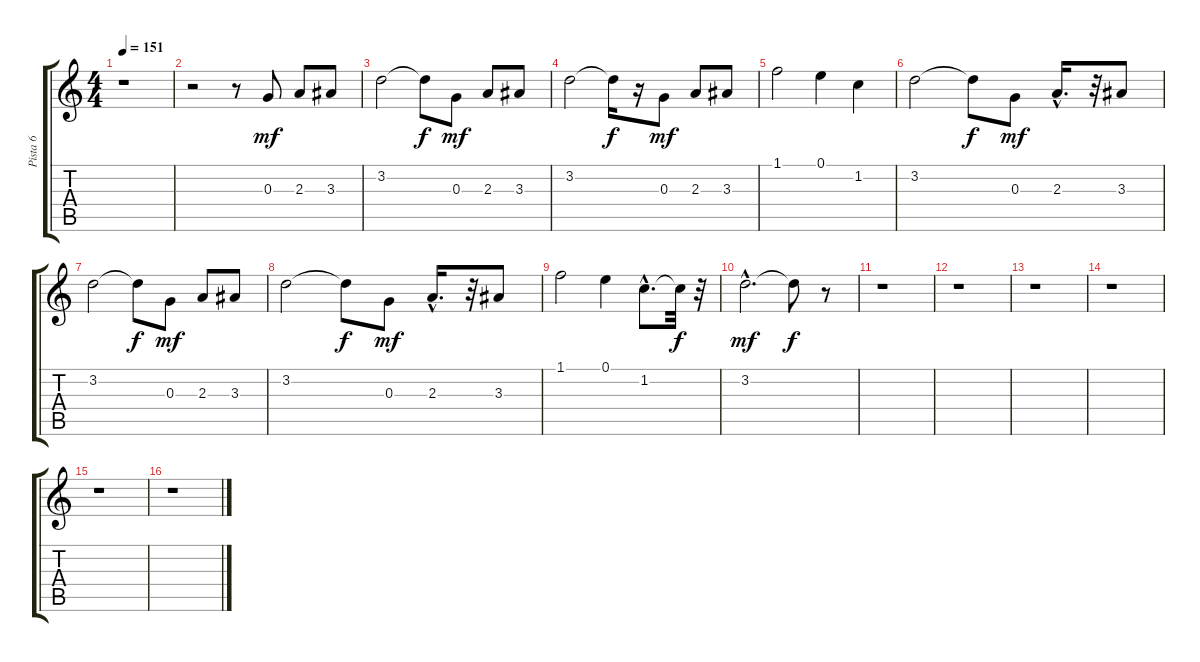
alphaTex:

\track ("Pista 6" "Pista 6") {instrument distortionguitar}
\staff {score tabs}
\tuning (E4 B3 G3 D3 A2 E2) {hide}
\ts (4 4)
\tempo 151
\clef g2
\ks c
r.1{dy f} |
r.2 r.8 0.3.8{dy mf} 2.3.8 3.3.8 |
3.2.2 3.2{t}.8{dy f} 0.3.8{dy mf} 2.3.8 3.3.8 |
3.2.2 3.2{t}.16{dy f} r.16 0.3.8{dy mf} 2.3.8 3.3.8 |
1.1.2 0.1.4 1.2.4 |
3.2.2 3.2{t}.8{dy f} 0.3.8{dy mf} 2.3{hac}.16{d} r.32 3.3.8 |
3.2.2 3.2{t}.8{dy f} 0.3.8{dy mf} 2.3.8 3.3.8 |
3.2.2 3.2{t}.8{dy f} 0.3.8{dy mf} 2.3{hac}.16{d} r.32 3.3.8 |
1.1.2 0.1.4 1.2{hac}.8{d} 1.2{t}.32{dy f} r.32 |
3.2{hac}.2{d dy mf} 3.2{t}.8{dy f} r.8 |
r.1 |
r.1 |
r.1 |
r.1 |
r.1 |
r.1
